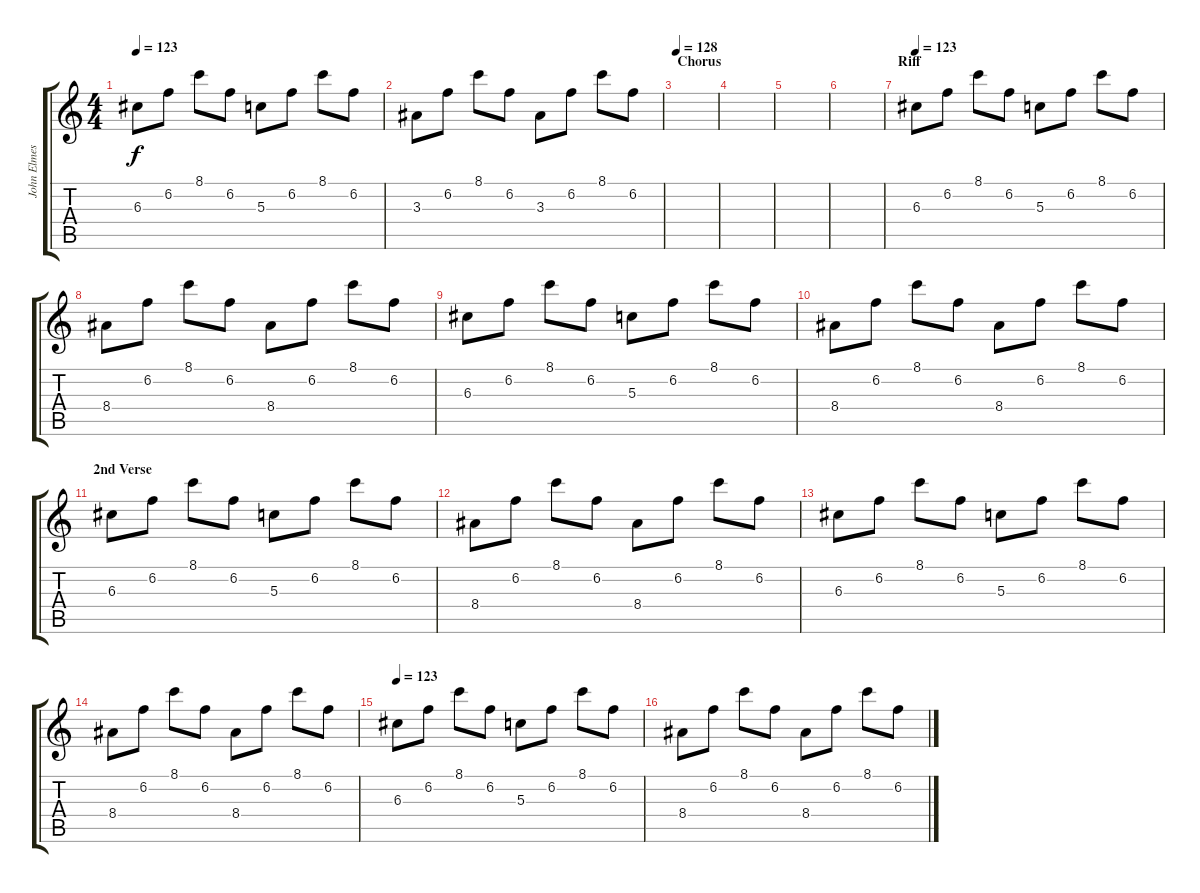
\track ("John Elmesley (Acoustic)" "John Elmes") {instrument acousticguitarnylon}
\staff {score tabs}
\tuning (E4 B3 G3 D3 A2 E2) {hide}
\ts (4 4)
\tempo 123
\clef g2
\ks c
6.3.8{dy f} 6.2.8 8.1.8 6.2.8 5.3.8 6.2.8 8.1.8 6.2.8 |
3.3.8 6.2.8 8.1.8 6.2.8 3.3.8 6.2.8 8.1.8 6.2.8 |
\section ("" "Chorus")
\tempo 128
|
|
|
|
\section ("" "Riff")
\tempo 123
6.3.8 6.2.8 8.1.8 6.2.8 5.3.8 6.2.8 8.1.8 6.2.8 |
8.4.8 6.2.8 8.1.8 6.2.8 8.4.8 6.2.8 8.1.8 6.2.8 |
6.3.8 6.2.8 8.1.8 6.2.8 5.3.8 6.2.8 8.1.8 6.2.8 |
8.4.8 6.2.8 8.1.8 6.2.8 8.4.8 6.2.8 8.1.8 6.2.8 |
\section ("" "2nd Verse")
6.3.8 6.2.8 8.1.8 6.2.8 5.3.8 6.2.8 8.1.8 6.2.8 |
8.4.8 6.2.8 8.1.8 6.2.8 8.4.8 6.2.8 8.1.8 6.2.8 |
6.3.8 6.2.8 8.1.8 6.2.8 5.3.8 6.2.8 8.1.8 6.2.8 |
8.4.8 6.2.8 8.1.8 6.2.8 8.4.8 6.2.8 8.1.8 6.2.8 |
\tempo 123
6.3.8 6.2.8 8.1.8 6.2.8 5.3.8 6.2.8 8.1.8 6.2.8 |
8.4.8 6.2.8 8.1.8 6.2.8 8.4.8 6.2.8 8.1.8 6.2.8
